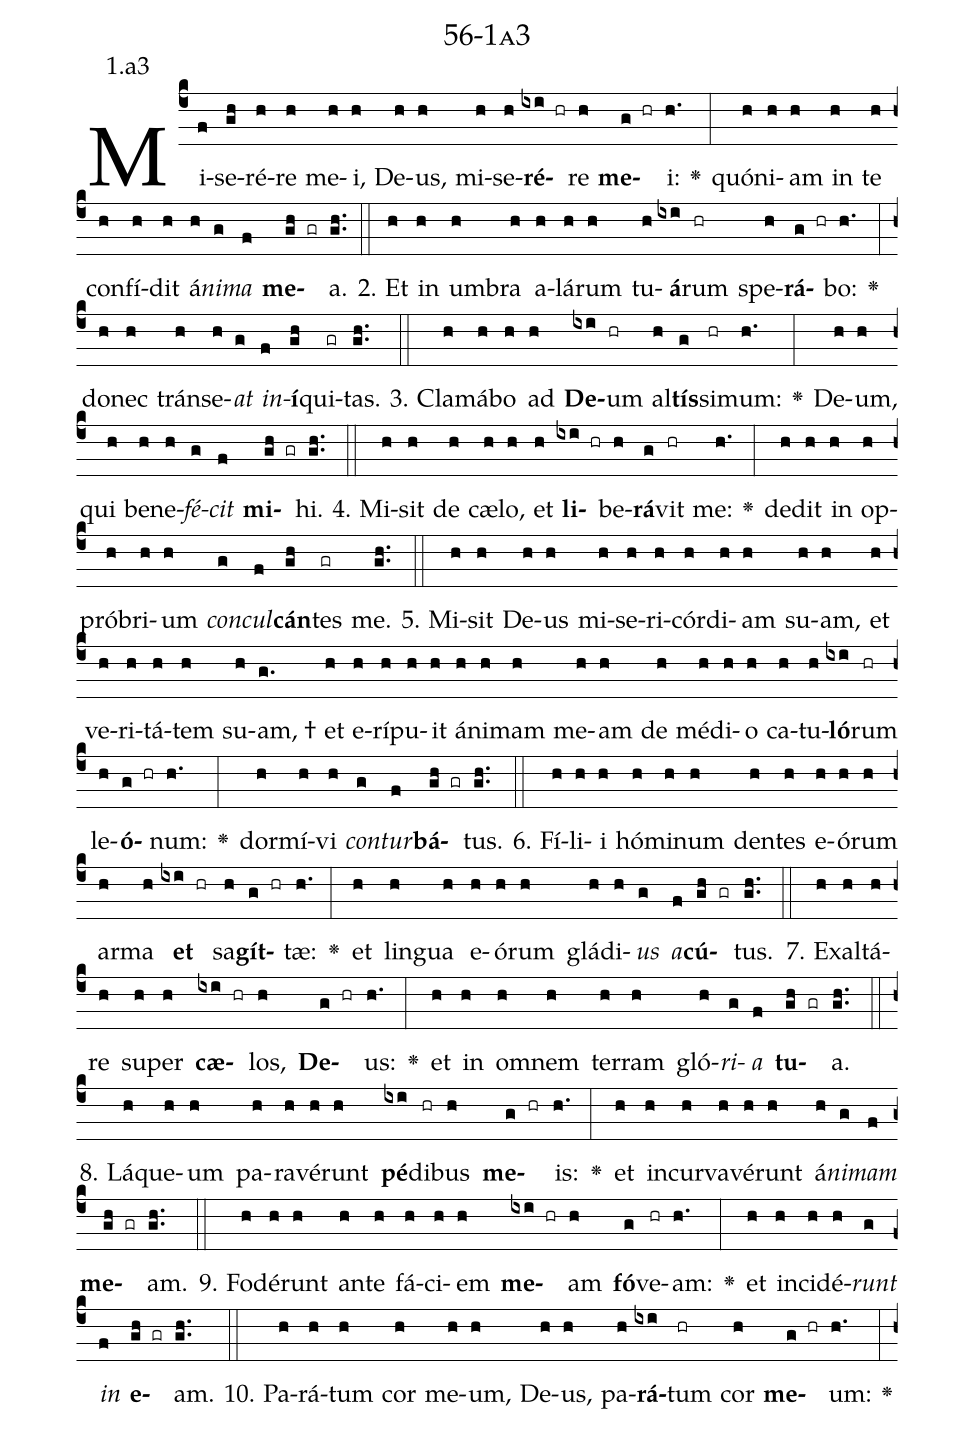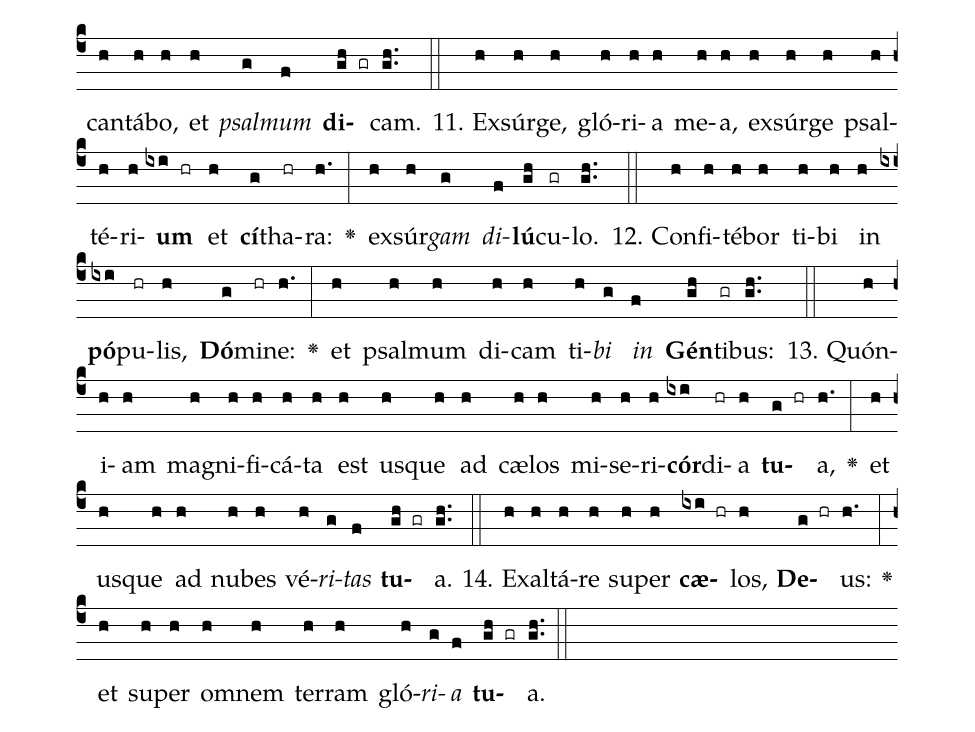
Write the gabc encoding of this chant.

name: 56-1a3;
annotation: 1.a3;
%%
(c4)Mi(f)se(gh)ré(h)re(h) me(h)i,(h) De(h)us,(h) mi(h)se(h)<b>ré</b>(ixi hr)re(h) <b>me</b>(g hr)i:(h.) <v>\greheightstar</v>(:) quón(h)i(h)am(h) in(h) te(h) con(h)fí(h)dit(h) á(h)<i>ni</i>(g)<i>ma</i>(f) <b>me</b>(gh gr)a.(gh..) (::)
2. Et(h) in(h) um(h)bra(h) a(h)lá(h)rum(h) tu(h)<b>á</b>(ixi)rum(hr) spe(h)<b>rá</b>(g hr)bo:(h.) <v>\greheightstar</v>(:) do(h)nec(h) tráns(h)e(h)<i>at</i>(g) <i>in</i>(f)<b>í</b>(gh)qui(gr)tas.(gh..) (::)
3. Cla(h)má(h)bo(h) ad(h) <b>De</b>(ixi)um(hr) al(h)<b>tís</b>(g)si(hr)mum:(h.) <v>\greheightstar</v>(:) De(h)um,(h) qui(h) be(h)ne(h)<i>fé</i>(g)<i>cit</i>(f) <b>mi</b>(gh gr)hi.(gh..) (::)
4. Mi(h)sit(h) de(h) cæ(h)lo,(h) et(h) <b>li</b>(ixi hr)be(h)<b>rá</b>(g)vit(hr) me:(h.) <v>\greheightstar</v>(:) de(h)dit(h) in(h) op(h)pró(h)bri(h)um(h) <i>con</i>(g)<i>cul</i>(f)<b>cán</b>(gh)tes(gr) me.(gh..) (::)
5. Mi(h)sit(h) De(h)us(h) mi(h)se(h)ri(h)cór(h)di(h)am(h) su(h)am,(h) et(h) ve(h)ri(h)tá(h)tem(h) su(h)am, †(g.) et(h) e(h)rí(h)pu(h)it(h) á(h)ni(h)mam(h) me(h)am(h) de(h) mé(h)di(h)o(h) ca(h)tu(h)<b>ló</b>(ixi)rum(hr) le(h)<b>ó</b>(g hr)num:(h.) <v>\greheightstar</v>(:) dor(h)mí(h)vi(h) <i>con</i>(g)<i>tur</i>(f)<b>bá</b>(gh gr)tus.(gh..) (::)
6. Fí(h)li(h)i(h) hó(h)mi(h)num(h) den(h)tes(h) e(h)ó(h)rum(h) ar(h)ma(h) <b>et</b>(ixi hr) sa(h)<b>gít</b>(g hr)tæ:(h.) <v>\greheightstar</v>(:) et(h) lin(h)gua(h) e(h)ó(h)rum(h) glá(h)di(h)<i>us</i>(g) <i>a</i>(f)<b>cú</b>(gh gr)tus.(gh..) (::)
7. Ex(h)al(h)tá(h)re(h) su(h)per(h) <b>cæ</b>(ixi hr)los,(h) <b>De</b>(g hr)us:(h.) <v>\greheightstar</v>(:) et(h) in(h) om(h)nem(h) ter(h)ram(h) gló(h)<i>ri</i>(g)<i>a</i>(f) <b>tu</b>(gh gr)a.(gh..) (::)
8. Lá(h)que(h)um(h) pa(h)ra(h)vé(h)runt(h) <b>pé</b>(ixi)di(hr)bus(h) <b>me</b>(g hr)is:(h.) <v>\greheightstar</v>(:) et(h) in(h)cur(h)va(h)vé(h)runt(h) á(h)<i>ni</i>(g)<i>mam</i>(f) <b>me</b>(gh gr)am.(gh..) (::)
9. Fo(h)dé(h)runt(h) an(h)te(h) fá(h)ci(h)em(h) <b>me</b>(ixi hr)am(h) <b>fó</b>(g)ve(hr)am:(h.) <v>\greheightstar</v>(:) et(h) in(h)ci(h)dé(h)<i>runt</i>(g) <i>in</i>(f) <b>e</b>(gh gr)am.(gh..) (::)
10. Pa(h)rá(h)tum(h) cor(h) me(h)um,(h) De(h)us,(h) pa(h)<b>rá</b>(ixi)tum(hr) cor(h) <b>me</b>(g hr)um:(h.) <v>\greheightstar</v>(:) can(h)tá(h)bo,(h) et(h) <i>psal</i>(g)<i>mum</i>(f) <b>di</b>(gh gr)cam.(gh..) (::)
11. Ex(h)súr(h)ge,(h) gló(h)ri(h)a(h) me(h)a,(h) ex(h)súr(h)ge(h) psal(h)té(h)ri(h)<b>um</b>(ixi hr) et(h) <b>cí</b>(g)tha(hr)ra:(h.) <v>\greheightstar</v>(:) ex(h)súr(h)<i>gam</i>(g) <i>di</i>(f)<b>lú</b>(gh)cu(gr)lo.(gh..) (::)
12. Con(h)fi(h)té(h)bor(h) ti(h)bi(h) in(h) <b>pó</b>(ixi)pu(hr)lis,(h) <b>Dó</b>(g)mi(hr)ne:(h.) <v>\greheightstar</v>(:) et(h) psal(h)mum(h) di(h)cam(h) ti(h)<i>bi</i>(g) <i>in</i>(f) <b>Gén</b>(gh)ti(gr)bus:(gh..) (::)
13. Quón(h)i(h)am(h) ma(h)gni(h)fi(h)cá(h)ta(h) est(h) us(h)que(h) ad(h) cæ(h)los(h) mi(h)se(h)ri(h)<b>cór</b>(ixi)di(hr)a(h) <b>tu</b>(g hr)a,(h.) <v>\greheightstar</v>(:) et(h) us(h)que(h) ad(h) nu(h)bes(h) vé(h)<i>ri</i>(g)<i>tas</i>(f) <b>tu</b>(gh gr)a.(gh..) (::)
14. Ex(h)al(h)tá(h)re(h) su(h)per(h) <b>cæ</b>(ixi hr)los,(h) <b>De</b>(g hr)us:(h.) <v>\greheightstar</v>(:) et(h) su(h)per(h) om(h)nem(h) ter(h)ram(h) gló(h)<i>ri</i>(g)<i>a</i>(f) <b>tu</b>(gh gr)a.(gh..) (::)
